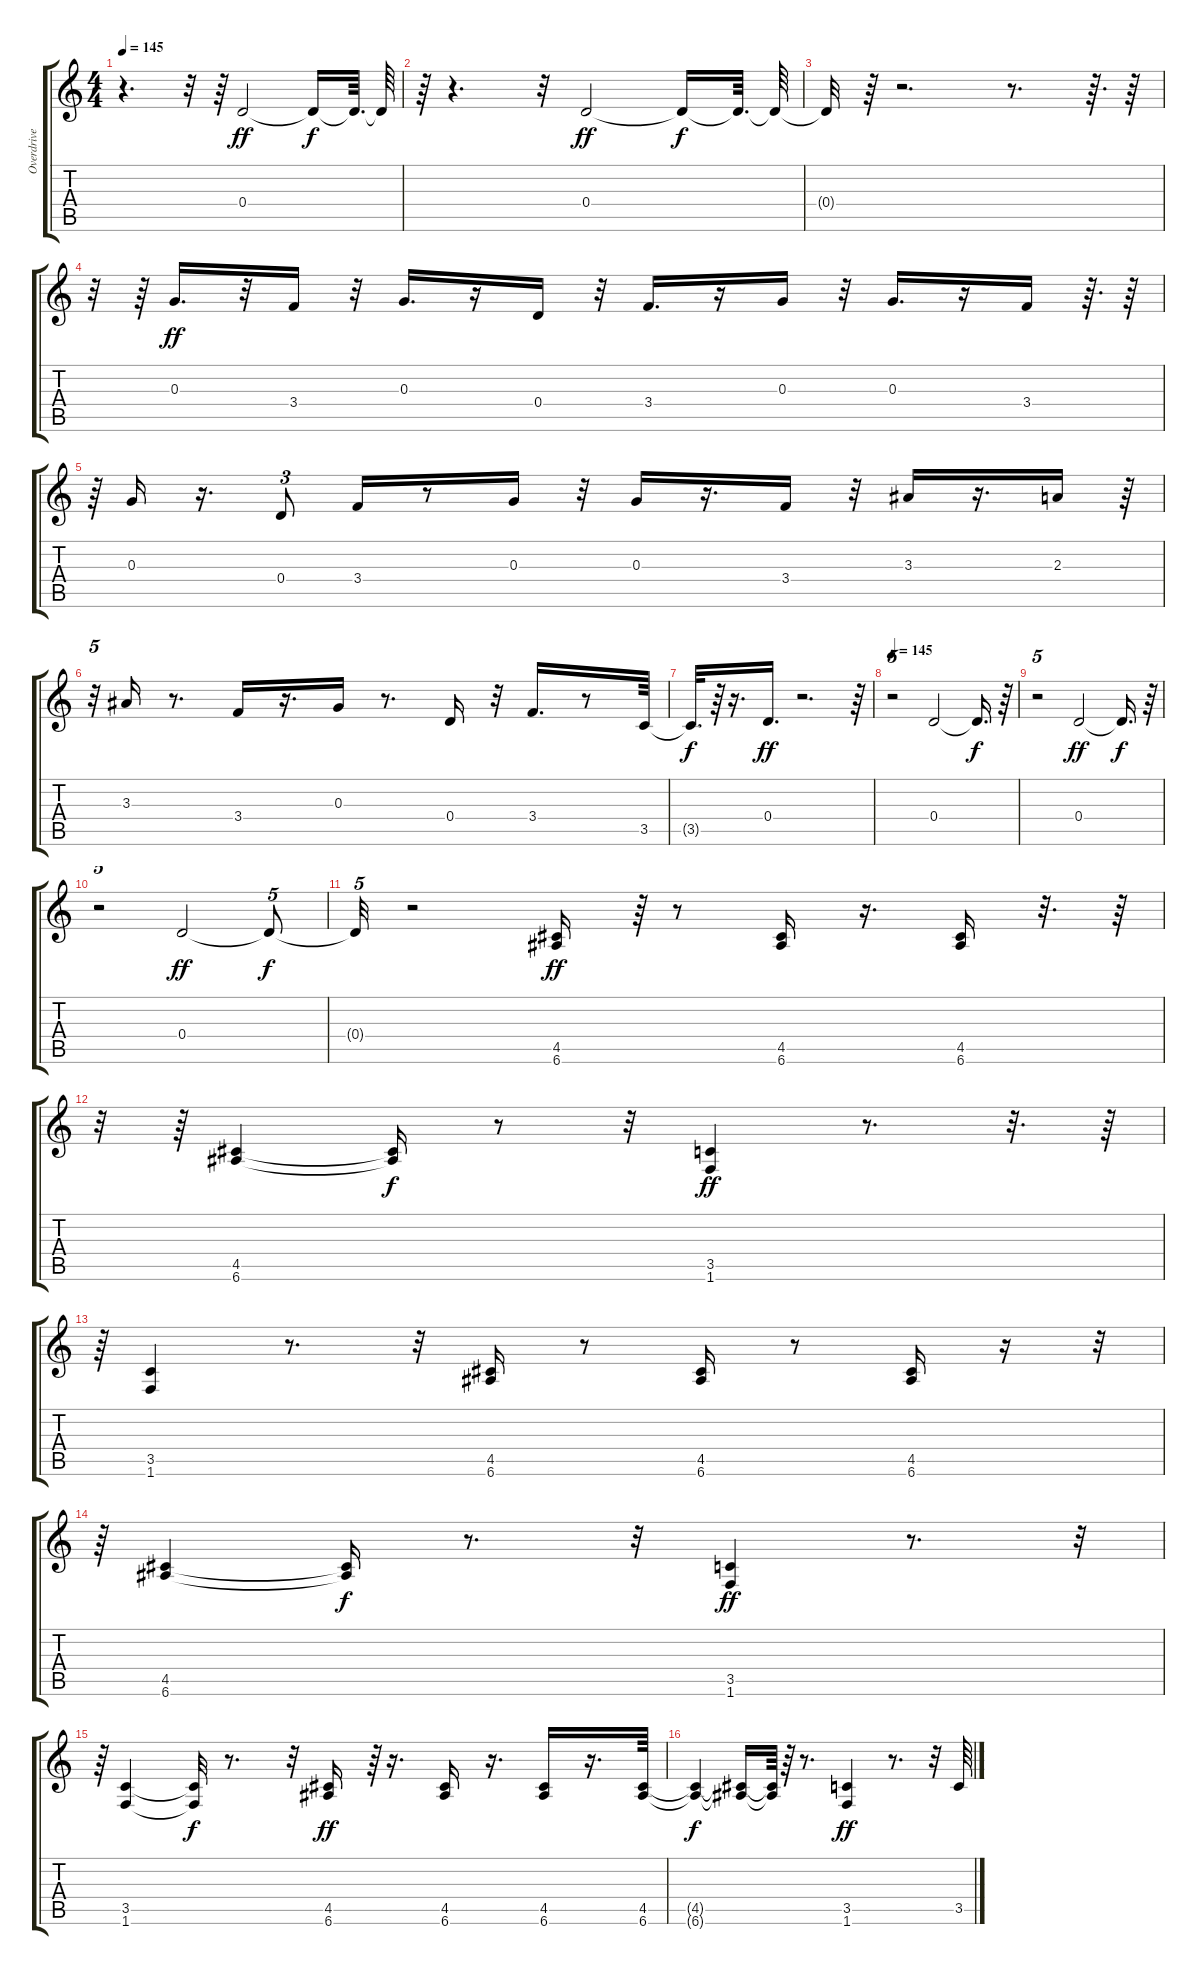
\track ("Overdrive Guitar" "Overdrive ") {instrument overdrivenguitar}
\staff {score tabs}
\tuning (E4 B3 G3 D3 A2 E2) {hide}
\ts (4 4)
\tempo 145
\clef g2
\ks c
r.4{d dy f} r.32 r.64 0.4.2{dy ff} 0.4{t}.16{dy f} 0.4{t}.64{d} 0.4{t}.64 |
r.64 r.4{d} r.32 0.4.2{dy ff} 0.4{t}.16{dy f} 0.4{t}.64{d} 0.4{t}.64 |
0.4{t}.32 r.64 r.2{d} r.8{d} r.64{d} r.64 |
r.32 r.64 0.3.16{d dy ff} r.32 3.4.16 r.32 0.3.16{d} r.16 0.4.16 r.32 3.4.16{d} r.16 0.3.16 r.32 0.3.16{d} r.16 3.4.16 r.64{d} r.64 |
r.64 0.3.16 r.16{d} 0.4.8{tu (3 2)} 3.4.16 r.8 0.3.16 r.32 0.3.16 r.16{d} 3.4.16 r.32 3.3.16 r.16{d} 2.3.16 r.64 |
r.32{tu (5 4)} 3.3.16 r.8{d} 3.4.16 r.16{d} 0.3.16 r.8{d} 0.4.16 r.32 3.4.16{d} r.8 3.5.64 |
3.5{t}.32{d dy f} r.64 r.16{d} 0.4.16{d dy ff} r.2{d} r.64 |
\tempo 145
r.2{tu (5 4)} 0.4.2 0.4{t}.16{d dy f} r.64 |
r.2{tu (5 4)} 0.4.2{dy ff} 0.4{t}.16{d dy f} r.64 |
r.2{tu (5 4)} 0.4.2{dy ff} 0.4{t}.8{tu (5 4) dy f} |
0.4{t}.32{tu (5 4)} r.2 (4.5 6.6).16{dy ff} r.64{tu (5 4)} r.8 (4.5 6.6).16 r.16{d} (4.5 6.6).16 r.32{d} r.64 |
r.32 r.64 (4.5 6.6).4 (4.5{t} 6.6{t}).16{dy f} r.8 r.32 (3.5 1.6).4{dy ff} r.8{d} r.32{d} r.64 |
r.64 (3.5 1.6).4 r.8{d} r.32 (4.5 6.6).16 r.8 (4.5 6.6).16 r.8 (4.5 6.6).16 r.16 r.32{tu (5 4)} |
r.64 (4.5 6.6).4 (4.5{t} 6.6{t}).16{dy f} r.8{d} r.32 (3.5 1.6).4{dy ff} r.8{d} r.32{tu (5 4)} |
r.64 (3.5 1.6).4 (3.5{t} 1.6{t}).32{dy f} r.8{d} r.32 (4.5 6.6).16{dy ff} r.64{tu (3 2)} r.16{d} (4.5 6.6).16 r.16{d} (4.5 6.6).16 r.16{d} (4.5 6.6).64 |
(4.5{t} 6.6{t}).4{dy f} (4.5{t} 6.6{t}).16 (4.5{t} 6.6{t}).64 r.64 r.8{d} (3.5 1.6).4{dy ff} r.8{d} r.32 3.5.64
